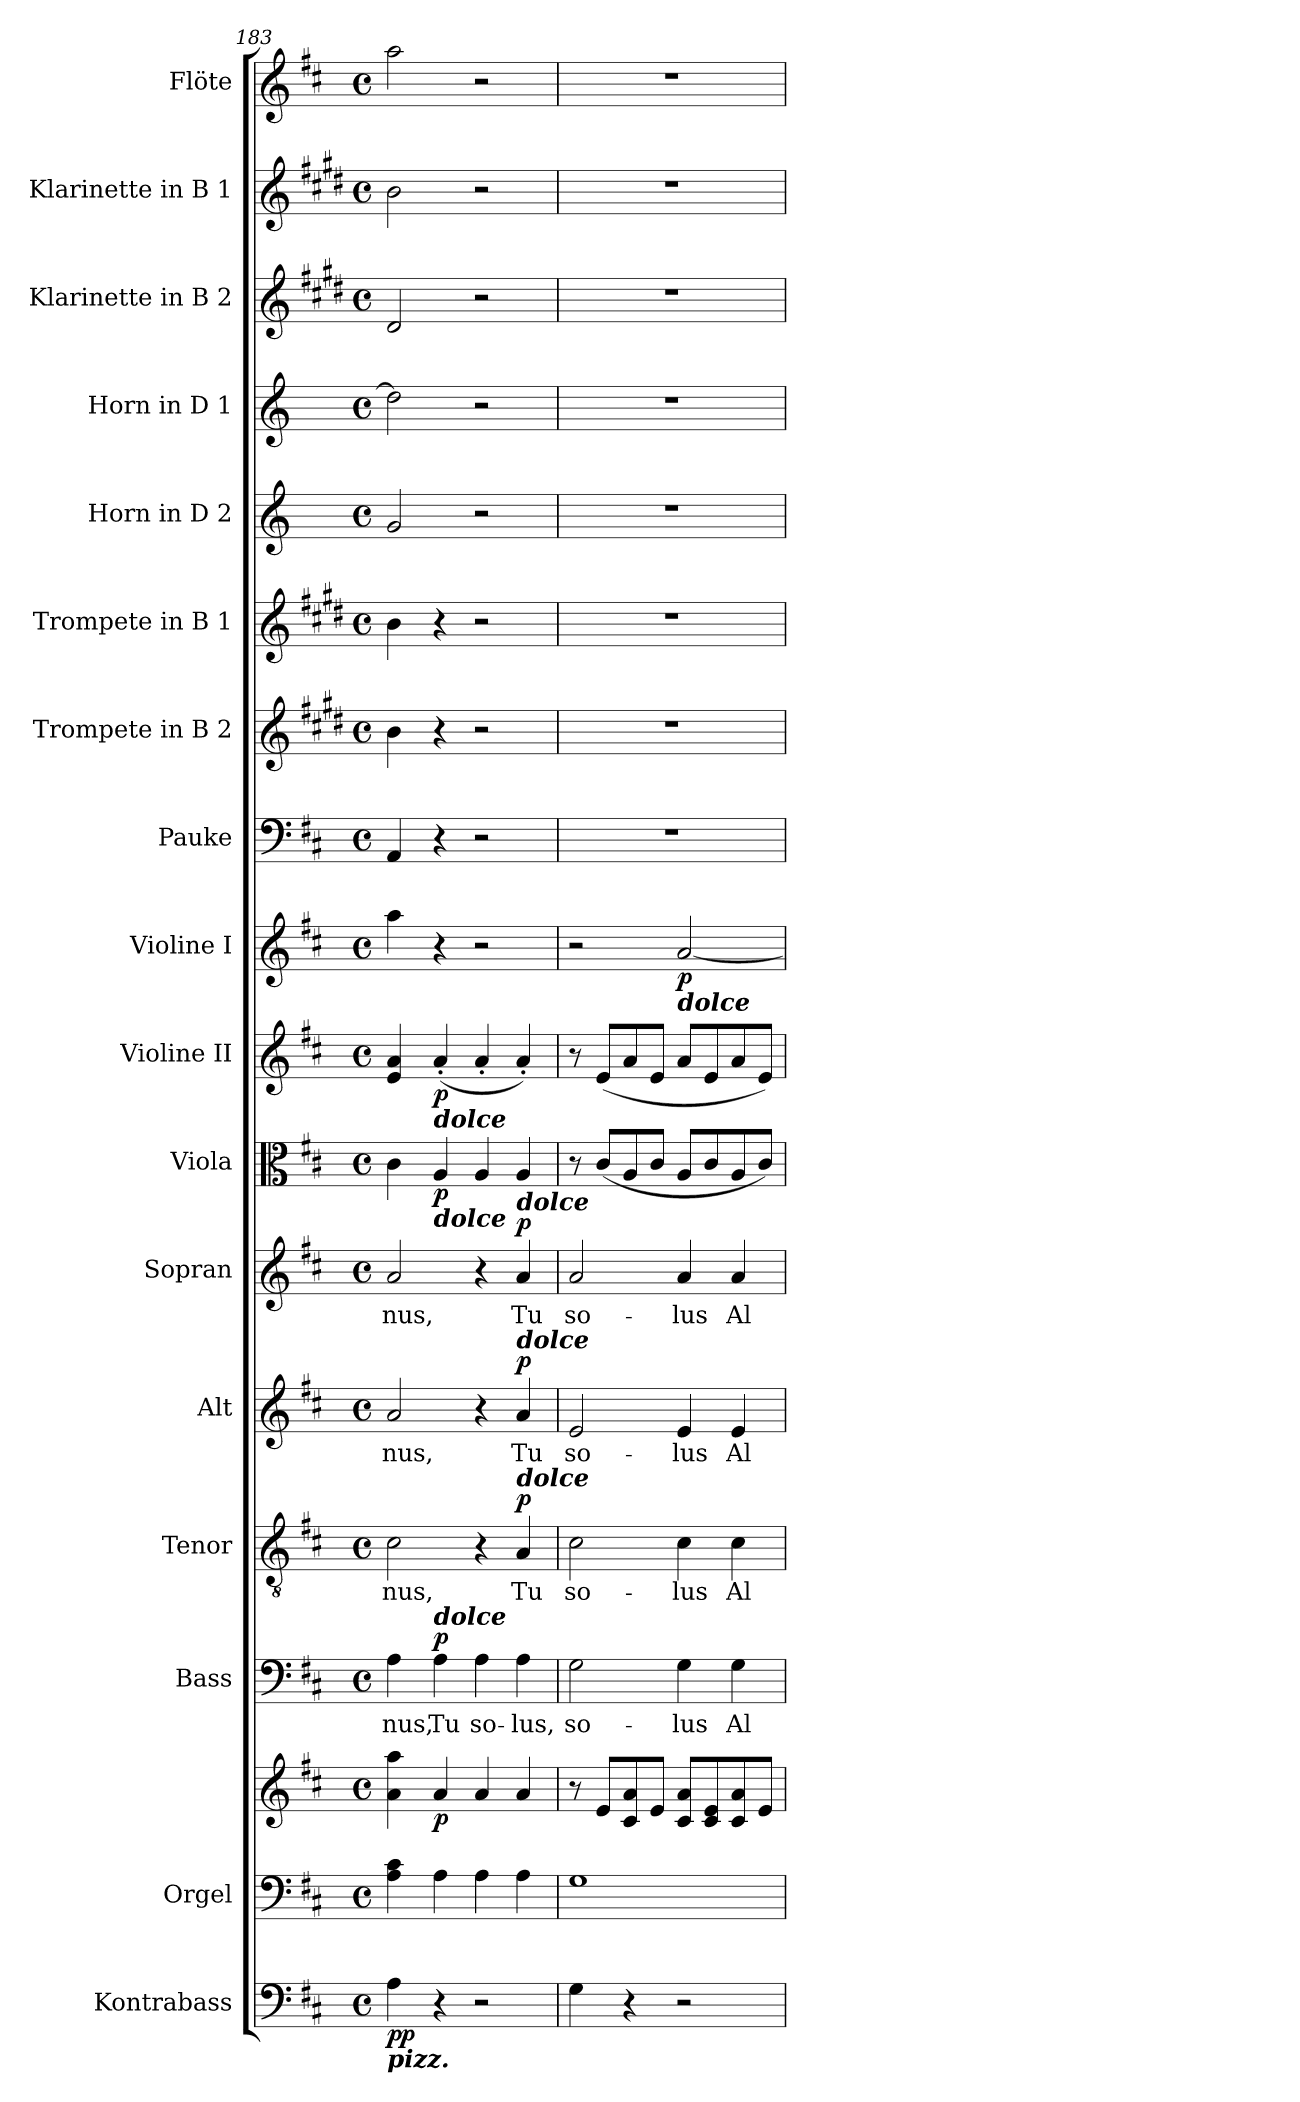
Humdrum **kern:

**kern	**dynam	**kern	**kern	**dynam	**kern	**text	**dynam	**kern	**text	**dynam	**kern	**text	**dynam	**kern	**text	**dynam	**kern	**dynam	**kern	**dynam	**kern	**dynam	**kern	**kern	**kern	**kern	**kern	**kern	**kern	**kern
*part17	*part17	*part16	*part16	*part16	*part15	*part15	*part15	*part14	*part14	*part14	*part13	*part13	*part13	*part12	*part12	*part12	*part11	*part11	*part10	*part10	*part9	*part9	*part8	*part7	*part6	*part5	*part4	*part3	*part2	*part1
*staff18	*staff18	*staff17	*staff16	*staff16/17	*staff15	*staff15	*staff15	*staff14	*staff14	*staff14	*staff13	*staff13	*staff13	*staff12	*staff12	*staff12	*staff11	*staff11	*staff10	*staff10	*staff9	*staff9	*staff8	*staff7	*staff6	*staff5	*staff4	*staff3	*staff2	*staff1
*I"Kontrabass	*	*I"Orgel	*	*	*I"Bass	*	*	*I"Tenor	*	*	*I"Alt	*	*	*I"Sopran	*	*	*I"Viola	*	*I"Violine II	*	*I"Violine I	*	*I"Pauke	*I"Trompete in B 2	*I"Trompete in B 1	*I"Horn in D 2	*I"Horn in D 1	*I"Klarinette in B 2	*I"Klarinette in B 1	*I"Flöte
*I'Kb.	*	*I'Org.	*	*	*I'B	*	*	*I'T	*	*	*I'A	*	*	*I'S	*	*	*I'Vla.	*	*I'Vl. II	*	*I'Vl. I	*	*I'Pk.	*I'Trp. 2	*I'Trp. 1	*I'Hrn. 2	*I'Hrn. 1	*I'Kl. 2	*I'Kl. 1	*I'Fl.
*clefF4	*	*clefF4	*clefG2	*	*clefF4	*	*	*clefGv2	*	*	*clefG2	*	*	*clefG2	*	*	*clefC3	*	*clefG2	*	*clefG2	*	*clefF4	*clefG2	*clefG2	*clefG2	*clefG2	*clefG2	*clefG2	*clefG2
*ITrd7c12	*	*	*	*	*	*	*	*	*	*	*	*	*	*	*	*	*	*	*	*	*	*	*	*ITrd1c2	*ITrd1c2	*ITrd-1c-2	*ITrd-1c-2	*ITrd1c2	*ITrd1c2	*
*k[f#c#]	*	*k[f#c#]	*k[f#c#]	*	*k[f#c#]	*	*	*k[f#c#]	*	*	*k[f#c#]	*	*	*k[f#c#]	*	*	*k[f#c#]	*	*k[f#c#]	*	*k[f#c#]	*	*k[f#c#]	*k[f#c#]	*k[f#c#]	*k[f#c#]	*k[f#c#]	*k[f#c#]	*k[f#c#]	*k[f#c#]
*D:	*	*D:	*D:	*	*D:	*	*	*D:	*	*	*D:	*	*	*D:	*	*	*D:	*	*D:	*	*D:	*	*D:	*D:	*D:	*D:	*D:	*D:	*D:	*D:
*M4/4	*	*M4/4	*M4/4	*	*M4/4	*	*	*M4/4	*	*	*M4/4	*	*	*M4/4	*	*	*M4/4	*	*M4/4	*	*M4/4	*	*M4/4	*M4/4	*M4/4	*M4/4	*M4/4	*M4/4	*M4/4	*M4/4
*met(c)	*	*met(c)	*met(c)	*	*met(c)	*	*	*met(c)	*	*	*met(c)	*	*	*met(c)	*	*	*met(c)	*	*met(c)	*	*met(c)	*	*met(c)	*met(c)	*met(c)	*met(c)	*met(c)	*met(c)	*met(c)	*met(c)
=183	=183	=183	=183	=183	=183	=183	=183	=183	=183	=183	=183	=183	=183	=183	=183	=183	=183	=183	=183	=183	=183	=183	=183	=183	=183	=183	=183	=183	=183	=183
!LO:TX:b:Bi:t=pizz.	!	!	!	!	!	!	!	!	!	!	!	!	!	!	!	!	!	!	!	!	!	!	!	!	!	!	!	!	!	!
!	!LO:DY:b	!	!	!	!	!LO:LY:b	!	!	!LO:LY:b	!	!	!LO:LY:b	!	!	!LO:LY:b	!	!	!	!	!	!	!	!	!	!	!	!	!	!	!
4AA\	pp	4A\ 4c#\	4a\ 4aa\	.	4A\	-nus,	.	2c#\	-nus,	.	2a/	-nus,	.	2a/	-nus,	.	4c#\	.	4e/ 4a/	.	4aa\	.	4AA/	4a\	4a\	2a/	2ee\]	2c#/	2a\	2aa\
!	!	!	!	!	!	!	!	!	!	!	!	!	!	!	!	!	!	!	!LO:TX:b:Bi:t=dolce	!	!	!	!	!	!	!	!	!	!	!
!	!	!	!	!	!	!	!	!	!	!	!	!	!	!	!	!	!LO:TX:b:Bi:t=dolce	!	!	!	!	!	!	!	!	!	!	!	!	!
!	!	!	!	!	!LO:TX:a:Bi:t=dolce	!	!	!	!	!	!	!	!	!	!	!	!	!	!	!	!	!	!	!	!	!	!	!	!	!
!	!	!	!	!LO:DY:b	!	!LO:LY:b	!LO:DY:a	!	!	!	!	!	!	!	!	!	!	!LO:DY:b	!	!LO:DY:b	!	!	!	!	!	!	!	!	!	!
4r	.	4A\	4a/	p	4A\	Tu	p	.	.	.	.	.	.	.	.	.	4A/	p	(<4a'</	p	4r	.	4r	4r	4r	.	.	.	.	.
!	!	!	!	!	!	!LO:LY:b	!	!	!	!	!	!	!	!	!	!	!	!	!	!	!	!	!	!	!	!	!	!	!	!
2r	.	4A\	4a/	.	4A\	so-	.	4r	.	.	4r	.	.	4r	.	.	4A/	.	4a'</	.	2r	.	2r	2r	2r	2r	2r	2r	2r	2r
!	!	!	!	!	!	!	!	!	!	!	!	!	!	!LO:TX:a:Bi:t=dolce	!	!	!	!	!	!	!	!	!	!	!	!	!	!	!	!
!	!	!	!	!	!	!	!	!	!	!	!LO:TX:a:Bi:t=dolce	!	!	!	!	!	!	!	!	!	!	!	!	!	!	!	!	!	!	!
!	!	!	!	!	!	!	!	!LO:TX:a:Bi:t=dolce	!	!	!	!	!	!	!	!	!	!	!	!	!	!	!	!	!	!	!	!	!	!
!	!	!	!	!	!	!LO:LY:b	!	!	!LO:LY:b	!LO:DY:a	!	!LO:LY:b	!LO:DY:a	!	!LO:LY:b	!LO:DY:a	!	!	!	!	!	!	!	!	!	!	!	!	!	!
.	.	4A\	4a/	.	4A\	-lus,	.	4A/	Tu	p	4a/	Tu	p	4a/	Tu	p	4A/	.	4a'</)	.	.	.	.	.	.	.	.	.	.	.
=184	=184	=184	=184	=184	=184	=184	=184	=184	=184	=184	=184	=184	=184	=184	=184	=184	=184	=184	=184	=184	=184	=184	=184	=184	=184	=184	=184	=184	=184	=184
!	!	!	!	!	!	!LO:LY:b	!	!	!LO:LY:b	!	!	!LO:LY:b	!	!	!LO:LY:b	!	!	!	!	!	!	!	!	!	!	!	!	!	!	!
4GG\	.	1G	8r	.	2G\	so-	.	2c#\	so-	.	2e/	so-	.	2a/	so-	.	8r	.	8r	.	2r	.	1r	1r	1r	1r	1r	1r	1r	1r
.	.	.	8e/L	.	.	.	.	.	.	.	.	.	.	.	.	.	(<8c#/L	.	(<8e/L	.	.	.	.	.	.	.	.	.	.	.
4r	.	.	8c#/ 8a/	.	.	.	.	.	.	.	.	.	.	.	.	.	8A/	.	8a/	.	.	.	.	.	.	.	.	.	.	.
.	.	.	8e/J	.	.	.	.	.	.	.	.	.	.	.	.	.	8c#/J	.	8e/J	.	.	.	.	.	.	.	.	.	.	.
!	!	!	!	!	!	!	!	!	!	!	!	!	!	!	!	!	!	!	!	!	!LO:TX:b:Bi:t=dolce	!	!	!	!	!	!	!	!	!
!	!	!	!	!	!	!LO:LY:b	!	!	!LO:LY:b	!	!	!LO:LY:b	!	!	!LO:LY:b	!	!	!	!	!	!	!LO:DY:b	!	!	!	!	!	!	!	!
2r	.	.	8c#/ 8a/L	.	4G\	-lus	.	4c#\	-lus	.	4e/	-lus	.	4a/	-lus	.	8A/L	.	8a/L	.	[2a/	p	.	.	.	.	.	.	.	.
.	.	.	8c#/ 8e/	.	.	.	.	.	.	.	.	.	.	.	.	.	8c#/	.	8e/	.	.	.	.	.	.	.	.	.	.	.
!	!	!	!	!	!	!LO:LY:b	!	!	!LO:LY:b	!	!	!LO:LY:b	!	!	!LO:LY:b	!	!	!	!	!	!	!	!	!	!	!	!	!	!	!
.	.	.	8c#/ 8a/	.	4G\	Al-	.	4c#\	Al-	.	4e/	Al-	.	4a/	Al-	.	8A/	.	8a/	.	.	.	.	.	.	.	.	.	.	.
.	.	.	8e/J	.	.	.	.	.	.	.	.	.	.	.	.	.	8c#/J)	.	8e/J)	.	.	.	.	.	.	.	.	.	.	.
=	=	=	=	=	=	=	=	=	=	=	=	=	=	=	=	=	=	=	=	=	=	=	=	=	=	=	=	=	=	=
*-	*-	*-	*-	*-	*-	*-	*-	*-	*-	*-	*-	*-	*-	*-	*-	*-	*-	*-	*-	*-	*-	*-	*-	*-	*-	*-	*-	*-	*-	*-
